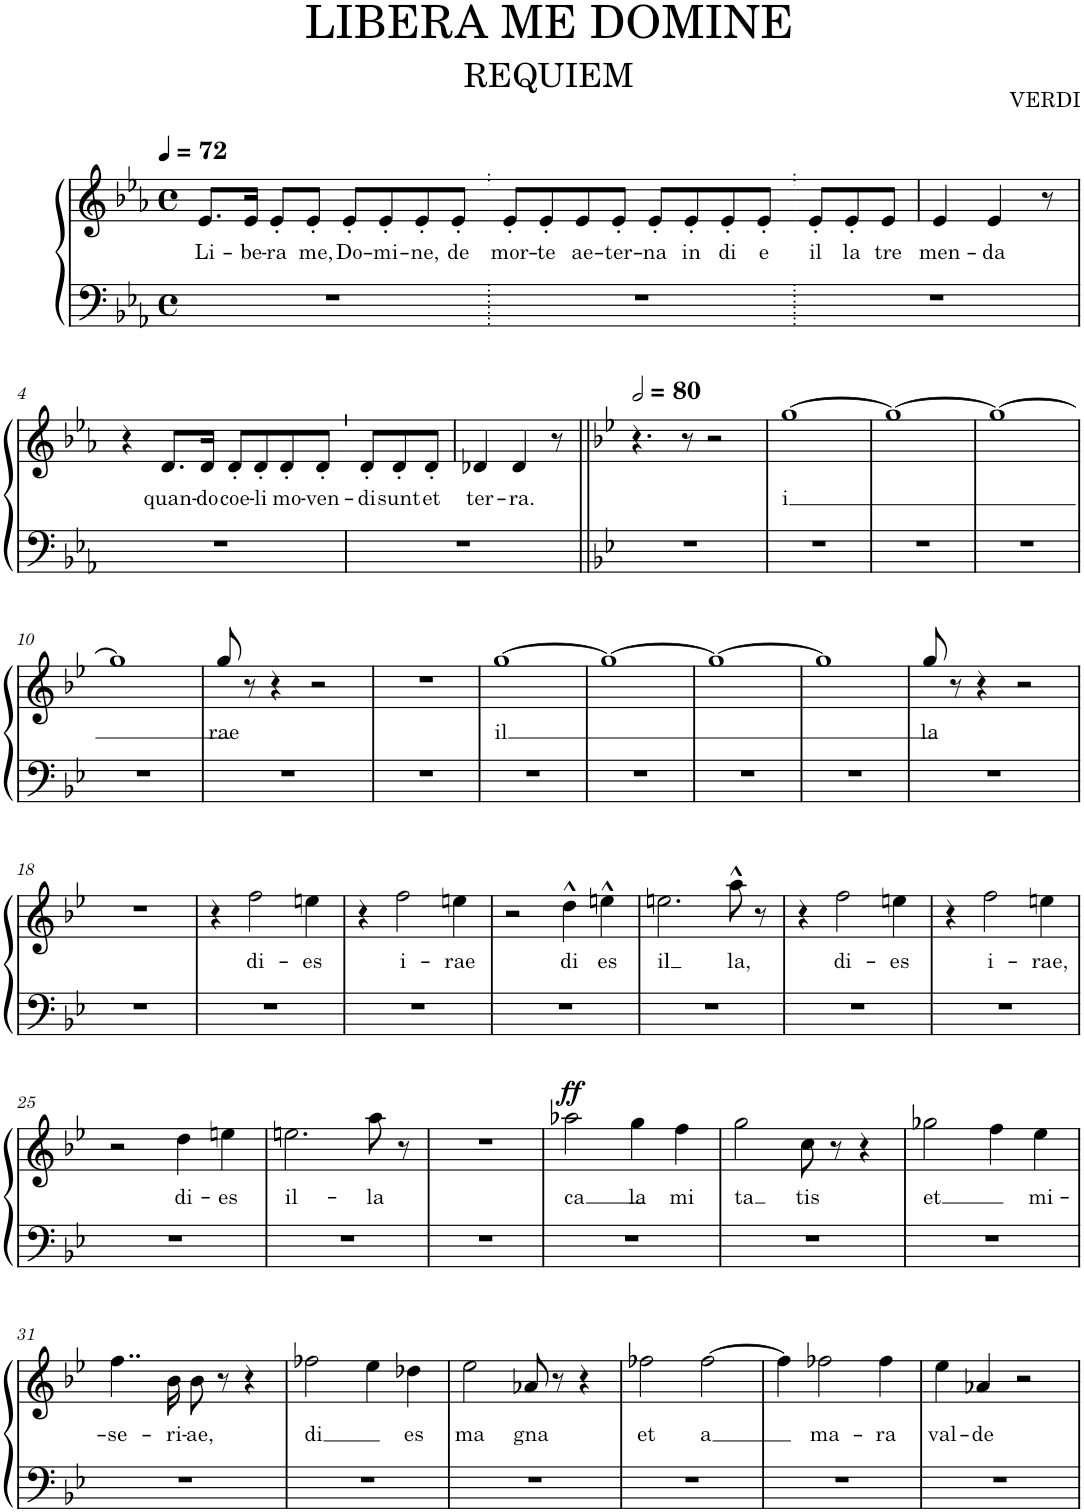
**kern	**kern	**text	**dynam
*part1	*part1	*part1	*part1
*staff2	*staff1	*staff1	*staff1/2
*I"Piano	*	*	*
*I'Pno.	*	*	*
*clefF4	*clefG2	*	*
*k[b-e-a-]	*k[b-e-a-]	*	*
*M4/4	*M4/4	*	*
*met(c)	*met(c)	*	*
*MM72	*MM72	*	*
=1	=1	=1	=1
!	!	!LO:LY:b	!
1r	8.e-/L	Li-	.
!	!	!LO:LY:b	!
.	16e-/Jk	-be-	.
!	!	!LO:LY:b	!
.	8e-'/L	-ra	.
!	!	!LO:LY:b	!
.	8e-'/J	me,	.
!	!	!LO:LY:b	!
.	8e-'/L	Do-	.
!	!	!LO:LY:b	!
.	8e-'/	-mi-	.
!	!	!LO:LY:b	!
.	8e-'/	-ne,	.
!	!	!LO:LY:b	!
.	8e-'/J	de	.
=2.	=2.	=2.	=2.
!	!	!LO:LY:b	!
1r	8e-'/L	-mor-	.
!	!	!LO:LY:b	!
.	8e-'/	-te	.
!	!	!LO:LY:b	!
.	8e-/	ae-	.
!	!	!LO:LY:b	!
.	8e-'/J	-ter-	.
!	!	!LO:LY:b	!
.	8e-'/L	-na	.
!	!	!LO:LY:b	!
.	8e-'/	in	.
!	!	!LO:LY:b	!
.	8e-'/	di	.
!	!	!LO:LY:b	!
.	8e-'/J	e	.
=3.	=3.	=3.	=3.
!	!	!LO:LY:b	!
1r	8e-'/L	il	.
!	!	!LO:LY:b	!
.	8e-'/	la	.
!	!	!LO:LY:b	!
.	8e-/J	tre	.
!	!	!LO:LY:b	!
.	4e-/	men-	.
!	!	!LO:LY:b	!
.	4e-/	da	.
.	8r	.	.
!!LO:LB:g=z
=4	=4	=4	=4
1r	4r	.	.
!	!	!LO:LY:b	!
.	8.d/L	quan-	.
!	!	!LO:LY:b	!
.	16d/Jk	-do	.
!	!	!LO:LY:b	!
.	8d'/L	coe-	.
!	!	!LO:LY:b	!
.	8d'/	-li	.
!	!	!LO:LY:b	!
.	8d'/	mo-	.
!	!	!LO:LY:b	!
.	8d'/J	-ven-	.
=5`	=5`	=5`	=5`
!	!	!LO:LY:b	!
1r	8d'/L	di	.
!	!	!LO:LY:b	!
.	8d'/	sunt	.
!	!	!LO:LY:b	!
.	8d'/J	et	.
!	!	!LO:LY:b	!
.	4d-X/	ter-	.
!	!	!LO:LY:b	!
.	4d-/	-ra.	.
.	8r	.	.
=6||	=6||	=6||	=6||
*k[b-e-]	*k[b-e-]	*	*
*	*MM160	*	*
1r	4.r	.	.
.	8r	.	.
.	2r	.	.
=7	=7	=7	=7
!	!	!LO:LY:b	!
1r	[1gg	i	.
=8	=8	=8	=8
1r	1gg_	.	.
=9	=9	=9	=9
1r	1gg_	.	.
!!LO:LB:g=z
=10	=10	=10	=10
1r	1gg]	.	.
=11	=11	=11	=11
!	!	!LO:LY:b	!
1r	8gg/	rae	.
.	8r	.	.
.	4r	.	.
.	2r	.	.
=12	=12	=12	=12
1r	1r	.	.
=13	=13	=13	=13
!	!	!LO:LY:b	!
1r	[1gg	il	.
=14	=14	=14	=14
1r	1gg_	.	.
=15	=15	=15	=15
1r	1gg_	.	.
=16	=16	=16	=16
1r	1gg]	.	.
=17	=17	=17	=17
!	!	!LO:LY:b	!
1r	8gg/	la	.
.	8r	.	.
.	4r	.	.
.	2r	.	.
!!LO:LB:g=z
=18	=18	=18	=18
1r	1r	.	.
=19	=19	=19	=19
1r	4r	.	.
!	!	!LO:LY:b	!
.	2ff\	di-	.
!	!	!LO:LY:b	!
.	4een\	-es	.
=20	=20	=20	=20
1r	4r	.	.
!	!	!LO:LY:b	!
.	2ff\	i-	.
!	!	!LO:LY:b	!
.	4een\	-rae	.
=21	=21	=21	=21
1r	2r	.	.
!	!	!LO:LY:b	!
.	4dd^^\	di	.
!	!	!LO:LY:b	!
.	4een^^\	es	.
=22	=22	=22	=22
!	!	!LO:LY:b	!
1r	2.een\	il	.
!	!	!LO:LY:b	!
.	8aa^^\	la,	.
.	8r	.	.
=23	=23	=23	=23
1r	4r	.	.
!	!	!LO:LY:b	!
.	2ff\	di-	.
!	!	!LO:LY:b	!
.	4een\	-es	.
=24	=24	=24	=24
1r	4r	.	.
!	!	!LO:LY:b	!
.	2ff\	i-	.
!	!	!LO:LY:b	!
.	4een\	-rae,	.
!!LO:LB:g=z
=25	=25	=25	=25
1r	2r	.	.
!	!	!LO:LY:b	!
.	4dd\	di-	.
!	!	!LO:LY:b	!
.	4een\	-es	.
=26	=26	=26	=26
!	!	!LO:LY:b	!
1r	2.een\	il-	.
!	!	!LO:LY:b	!
.	8aa\	-la	.
.	8r	.	.
=27	=27	=27	=27
1r	1r	.	.
=28	=28	=28	=28
!	!	!LO:LY:b	!LO:DY:a
1r	2aa-X\	ca	ff
!	!	!LO:LY:b	!
.	4gg\	la	.
!	!	!LO:LY:b	!
.	4ff\	mi	.
=29	=29	=29	=29
!	!	!LO:LY:b	!
1r	2gg\	ta	.
!	!	!LO:LY:b	!
.	8cc\	tis	.
.	8r	.	.
.	4r	.	.
=30	=30	=30	=30
!	!	!LO:LY:b	!
1r	2gg-X\	et	.
.	4ff\	.	.
!	!	!LO:LY:b	!
.	4ee-\	mi-	.
!!LO:LB:g=z
=31	=31	=31	=31
!	!	!LO:LY:b	!
1r	4..ff\	-se-	.
!	!	!LO:LY:b	!
.	16b-\	ri-	.
!	!	!LO:LY:b	!
.	8b-\	-ae,	.
.	8r	.	.
.	4r	.	.
=32	=32	=32	=32
!	!	!LO:LY:b	!
1r	2ff-X\	di	.
.	4ee-\	.	.
!	!	!LO:LY:b	!
.	4dd-X\	es	.
=33	=33	=33	=33
!	!	!LO:LY:b	!
1r	2ee-\	ma	.
!	!	!LO:LY:b	!
.	8a-X/	gna	.
.	8r	.	.
.	4r	.	.
=34	=34	=34	=34
!	!	!LO:LY:b	!
1r	2ff-X\	et	.
!	!	!LO:LY:b	!
.	[2ff-\	a	.
=35	=35	=35	=35
1r	4ff-\]	.	.
!	!	!LO:LY:b	!
.	2ff-X\	ma-	.
!	!	!LO:LY:b	!
.	4ff-\	-ra	.
=36	=36	=36	=36
!	!	!LO:LY:b	!
1r	4ee-\	val-	.
!	!	!LO:LY:b	!
.	4a-X/	-de	.
.	2r	.	.
=	=	=	=
*-	*-	*-	*-
